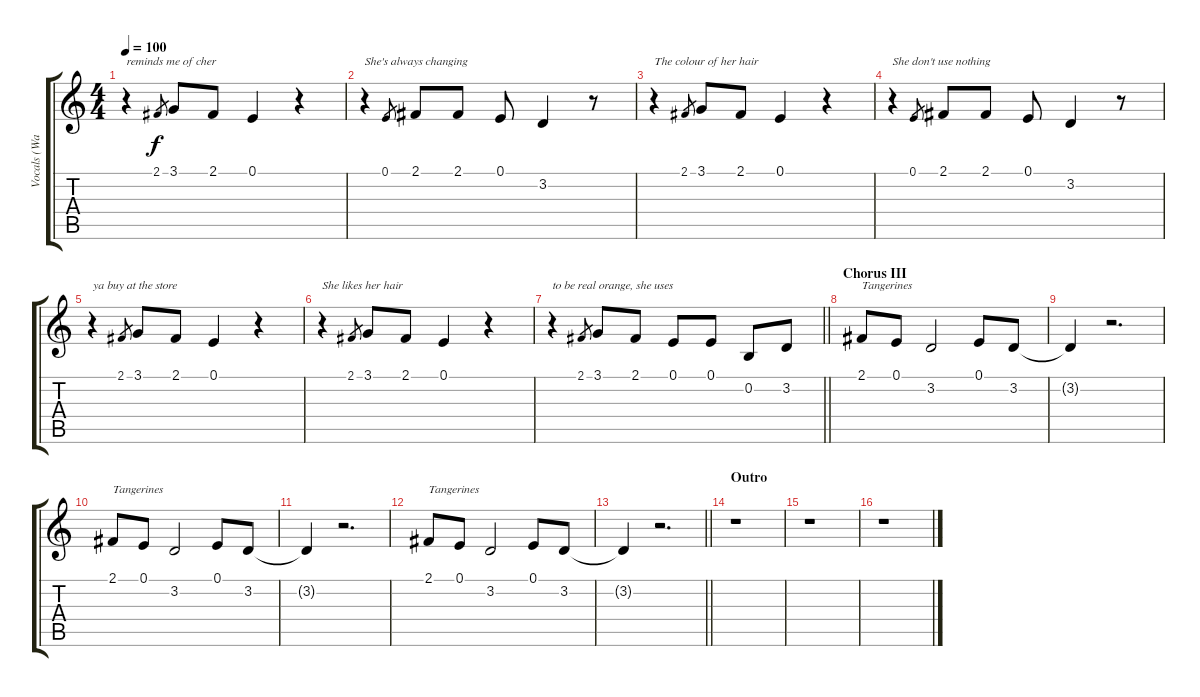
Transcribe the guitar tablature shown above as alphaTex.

\track ("Vocals (Wayne)" "Vocals (Wa") {instrument oboe}
\staff {score tabs}
\tuning (E4 B3 G3 D3 A2 E2) {hide}
\ts (4 4)
\tempo 100
\clef g2
\ks c
r.4{txt "reminds me of cher" dy f} 2.1.8{gr} 3.1.8 2.1.8 0.1.4 r.4 |
r.4{txt "She's always changing"} 0.1.8{gr} 2.1.8 2.1.8 0.1.8 3.2.4 r.8 |
r.4{txt "The colour of her hair"} 2.1.8{gr} 3.1.8 2.1.8 0.1.4 r.4 |
r.4{txt "She don't use nothing"} 0.1.8{gr} 2.1.8 2.1.8 0.1.8 3.2.4 r.8 |
r.4{txt "ya buy at the store"} 2.1.8{gr} 3.1.8 2.1.8 0.1.4 r.4 |
r.4{txt "She likes her hair"} 2.1.8{gr} 3.1.8 2.1.8 0.1.4 r.4 |
\barLineRight lightlight
r.4{txt "to be real orange, she uses"} 2.1.8{gr} 3.1.8 2.1.8 0.1.8 0.1.8 0.2.8 3.2.8 |
\section ("" "Chorus III")
2.1.8{txt "Tangerines"} 0.1.8 3.2.2 0.1.8 3.2.8 |
3.2{t}.4 r.2{d} |
2.1.8{txt "Tangerines"} 0.1.8 3.2.2 0.1.8 3.2.8 |
3.2{t}.4 r.2{d} |
2.1.8{txt "Tangerines"} 0.1.8 3.2.2 0.1.8 3.2.8 |
\barLineRight lightlight
3.2{t}.4 r.2{d} |
\section ("" "Outro")
r.1 |
r.1 |
r.1
